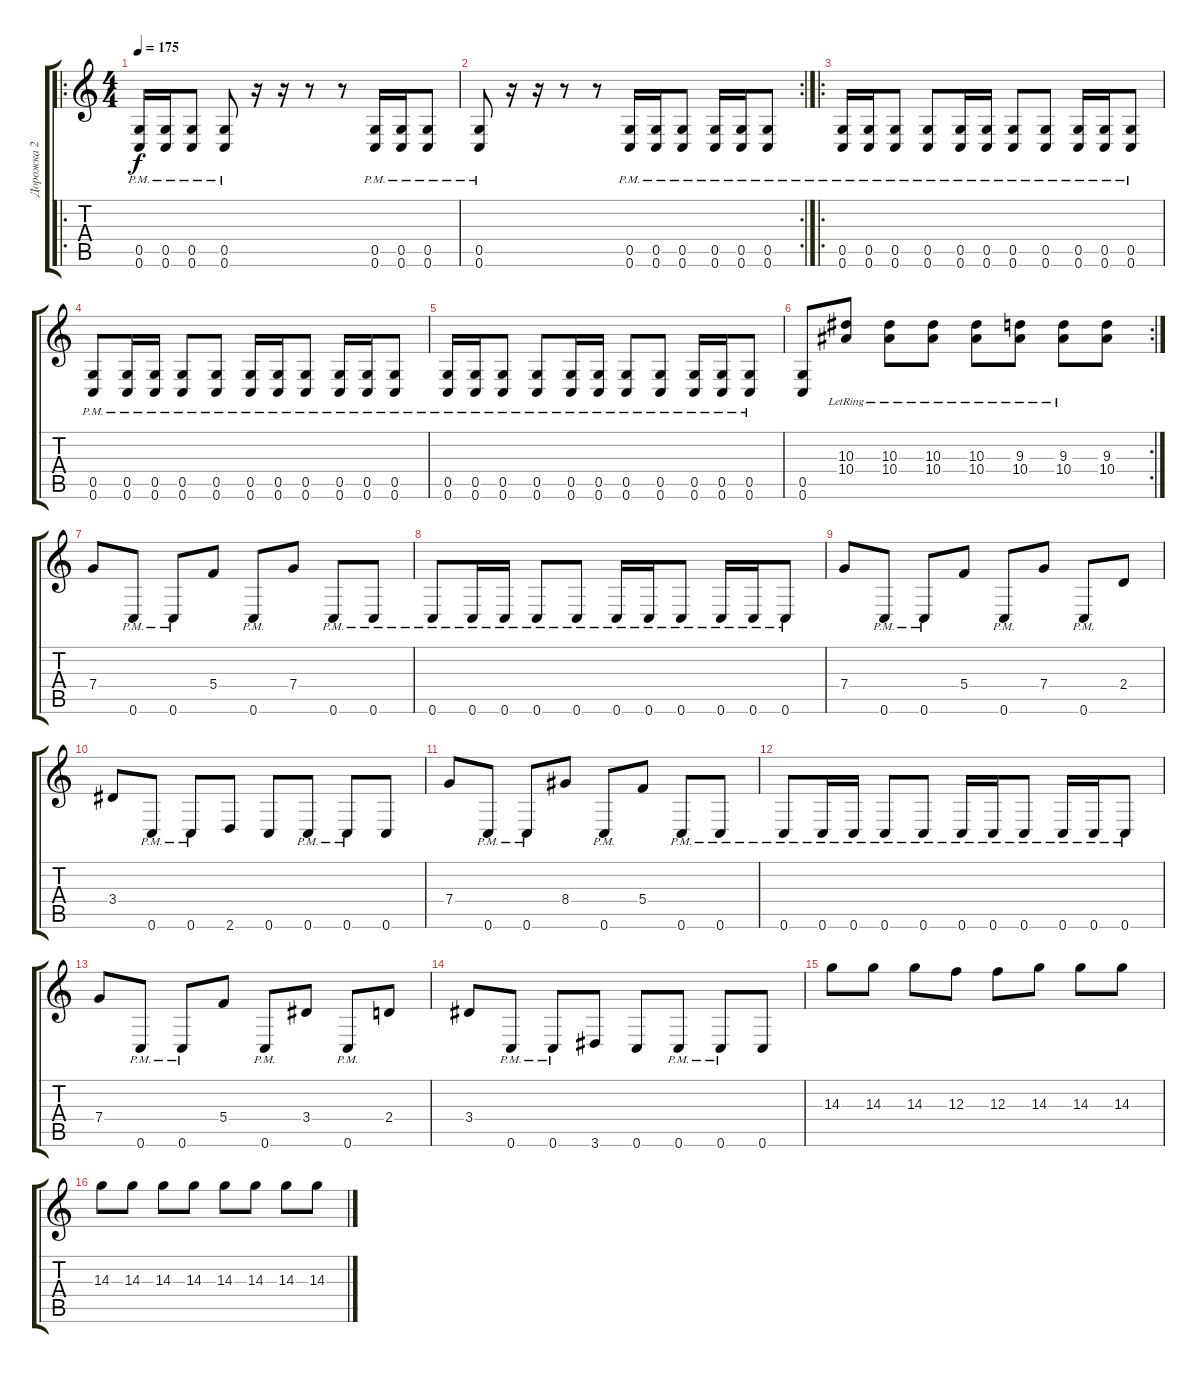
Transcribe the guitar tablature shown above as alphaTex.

\track ("Дорожка 2" "Дорожка 2") {instrument distortionguitar}
\staff {score tabs}
\tuning (D4 A3 F3 C3 G2 C2) {hide}
\ro
\ts (4 4)
\tempo 175
\clef g2
\ks c
(0.5{pm} 0.6{pm}).16{dy f} (0.5{pm} 0.6{pm}).16 (0.5{pm} 0.6{pm}).8 (0.5{pm} 0.6{pm}).8 r.16 r.16 r.8 r.8 (0.5{pm} 0.6{pm}).16 (0.5{pm} 0.6{pm}).16 (0.5{pm} 0.6{pm}).8 |
\rc 2
(0.5{pm} 0.6{pm}).8 r.16 r.16 r.8 r.8 (0.5{pm} 0.6{pm}).16 (0.5{pm} 0.6{pm}).16 (0.5{pm} 0.6{pm}).8 (0.5{pm} 0.6{pm}).16 (0.5{pm} 0.6{pm}).16 (0.5{pm} 0.6{pm}).8 |
\ro
(0.5{pm} 0.6{pm}).16{volume 16} (0.5{pm} 0.6{pm}).16 (0.5{pm} 0.6{pm}).8 (0.5{pm} 0.6{pm}).8 (0.5{pm} 0.6{pm}).16 (0.5{pm} 0.6{pm}).16 (0.5{pm} 0.6{pm}).8 (0.5{pm} 0.6{pm}).8 (0.5{pm} 0.6{pm}).16 (0.5{pm} 0.6{pm}).16 (0.5{pm} 0.6{pm}).8 |
(0.5{pm} 0.6{pm}).8 (0.5{pm} 0.6{pm}).16 (0.5{pm} 0.6{pm}).16 (0.5{pm} 0.6{pm}).8 (0.5{pm} 0.6{pm}).8 (0.5{pm} 0.6{pm}).16 (0.5{pm} 0.6{pm}).16 (0.5{pm} 0.6{pm}).8 (0.5{pm} 0.6{pm}).16 (0.5{pm} 0.6{pm}).16 (0.5{pm} 0.6{pm}).8 |
(0.5{pm} 0.6{pm}).16 (0.5{pm} 0.6{pm}).16 (0.5{pm} 0.6{pm}).8 (0.5{pm} 0.6{pm}).8 (0.5{pm} 0.6{pm}).16 (0.5{pm} 0.6{pm}).16 (0.5{pm} 0.6{pm}).8 (0.5{pm} 0.6{pm}).8 (0.5{pm} 0.6{pm}).16 (0.5{pm} 0.6{pm}).16 (0.5{pm} 0.6{pm}).8 |
\rc 2
(0.5 0.6).8 (10.3{lr} 10.4{lr}).8 (10.3{lr} 10.4{lr}).8 (10.3{lr} 10.4{lr}).8 (10.3{lr} 10.4{lr}).8 (9.3{lr} 10.4{lr}).8 (9.3{lr} 10.4{lr}).8 (9.3 10.4).8 |
7.4.8 0.6{pm}.8 0.6{pm}.8 5.4.8 0.6{pm}.8 7.4.8 0.6{pm}.8 0.6{pm}.8 |
0.6{pm}.8 0.6{pm}.16 0.6{pm}.16 0.6{pm}.8 0.6{pm}.8 0.6{pm}.16 0.6{pm}.16 0.6{pm}.8 0.6{pm}.16 0.6{pm}.16 0.6{pm}.8 |
7.4.8 0.6{pm}.8 0.6{pm}.8 5.4.8 0.6{pm}.8 7.4.8 0.6{pm}.8 2.4.8 |
3.4.8 0.6{pm}.8 0.6{pm}.8 2.6.8 0.6.8 0.6{pm}.8 0.6{pm}.8 0.6.8 |
7.4.8 0.6{pm}.8 0.6{pm}.8 8.4.8 0.6{pm}.8 5.4.8 0.6{pm}.8 0.6{pm}.8 |
0.6{pm}.8 0.6{pm}.16 0.6{pm}.16 0.6{pm}.8 0.6{pm}.8 0.6{pm}.16 0.6{pm}.16 0.6{pm}.8 0.6{pm}.16 0.6{pm}.16 0.6{pm}.8 |
7.4.8 0.6{pm}.8 0.6{pm}.8 5.4.8 0.6{pm}.8 3.4.8 0.6{pm}.8 2.4.8 |
3.4.8 0.6{pm}.8 0.6{pm}.8 3.6.8 0.6.8 0.6{pm}.8 0.6{pm}.8 0.6.8 |
14.3.8 14.3.8 14.3.8 12.3.8 12.3.8 14.3.8 14.3.8 14.3.8 |
14.3.8 14.3.8 14.3.8 14.3.8 14.3.8 14.3.8 14.3.8 14.3.8
